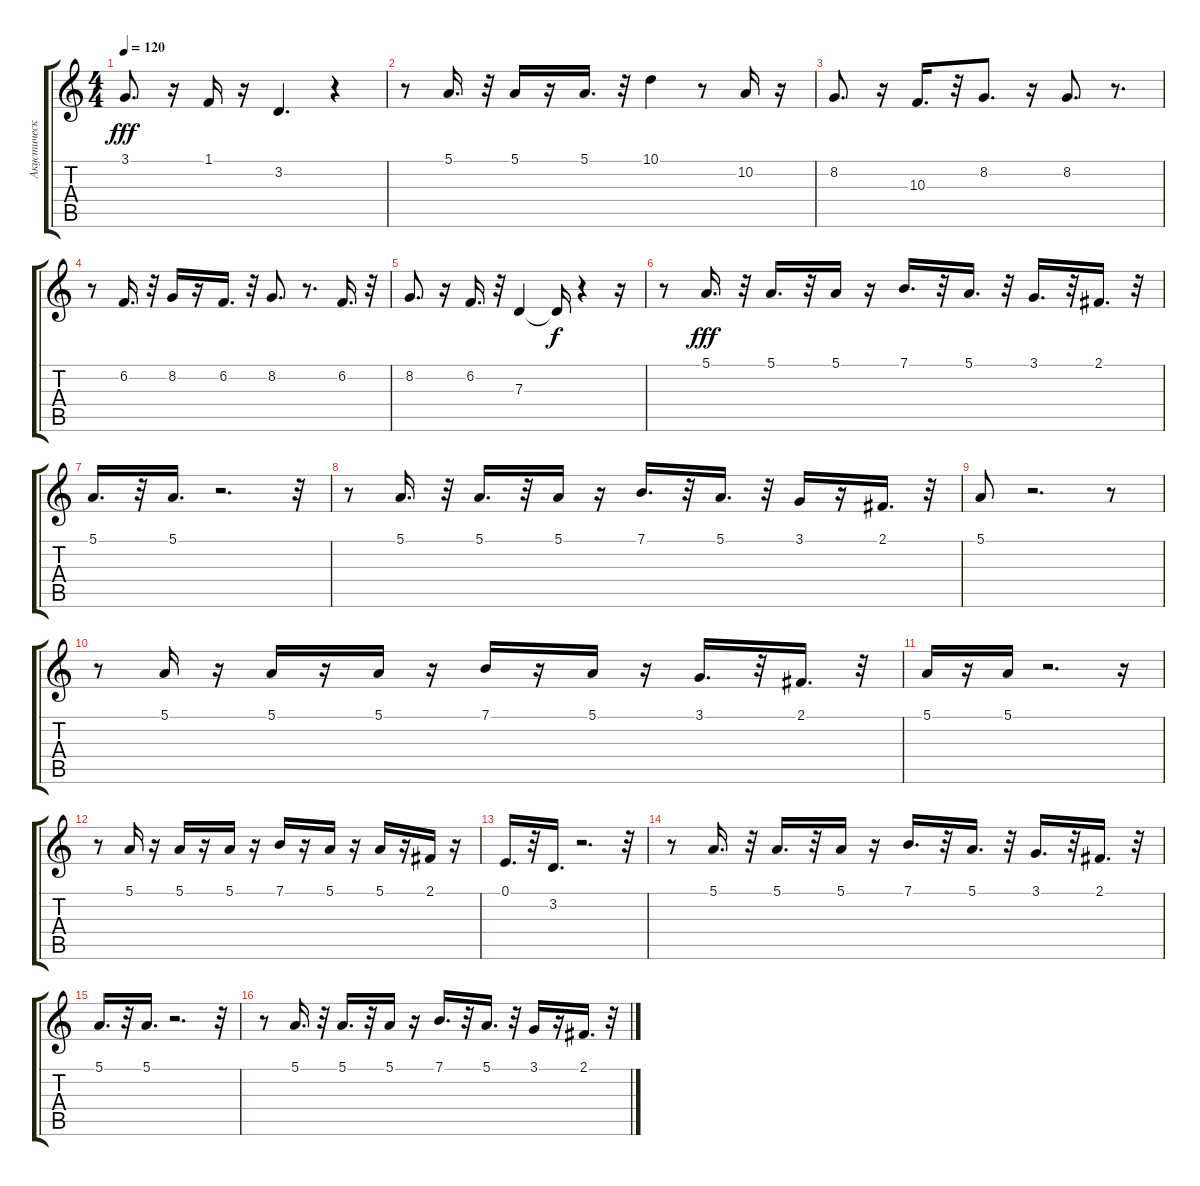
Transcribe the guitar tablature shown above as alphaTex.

\track ("Акустический Гранд Роял" "Акустическ") {instrument acousticgrandpiano}
\staff {score tabs}
\tuning (E4 B3 G3 D3 A2 E2) {hide}
\ts (4 4)
\tempo 120
\clef g2
\ks c
3.1.8{d dy fff} r.16 1.1.16 r.16 3.2.4{d} r.4 |
r.8 5.1.16{d} r.32 5.1.16 r.16 5.1.16{d} r.32 10.1.4 r.8 10.2.16 r.16 |
8.2.8{d} r.16 10.3.16{d} r.32 8.2.8{d} r.16 8.2.8{d} r.8{d} |
r.8 6.2.16{d} r.32 8.2.16 r.16 6.2.16{d} r.32 8.2.8{d} r.8{d} 6.2.16{d} r.32 |
8.2.8{d} r.16 6.2.16{d} r.32 7.3.4 7.3{t}.16{dy f} r.4 r.16 |
r.8 5.1.16{d dy fff} r.32 5.1.16{d} r.32 5.1.16 r.16 7.1.16{d} r.32 5.1.16{d} r.32 3.1.16{d} r.32 2.1.16{d} r.32 |
5.1.16{d} r.32 5.1.16{d} r.2{d} r.32 |
r.8 5.1.16{d} r.32 5.1.16{d} r.32 5.1.16 r.16 7.1.16{d} r.32 5.1.16{d} r.32 3.1.16 r.16 2.1.16{d} r.32 |
5.1.8 r.2{d} r.8 |
r.8 5.1.16 r.16 5.1.16 r.16 5.1.16 r.16 7.1.16 r.16 5.1.16 r.16 3.1.16{d} r.32 2.1.16{d} r.32 |
5.1.16 r.16 5.1.16 r.2{d} r.16 |
r.8 5.1.16 r.16 5.1.16 r.16 5.1.16 r.16 7.1.16 r.16 5.1.16 r.16 5.1.16 r.16 2.1.16 r.16 |
0.1.16{d} r.32 3.2.16{d} r.2{d} r.32 |
r.8 5.1.16{d} r.32 5.1.16{d} r.32 5.1.16 r.16 7.1.16{d} r.32 5.1.16{d} r.32 3.1.16{d} r.32 2.1.16{d} r.32 |
5.1.16{d} r.32 5.1.16{d} r.2{d} r.32 |
r.8 5.1.16{d} r.32 5.1.16{d} r.32 5.1.16 r.16 7.1.16{d} r.32 5.1.16{d} r.32 3.1.16 r.16 2.1.16{d} r.32
